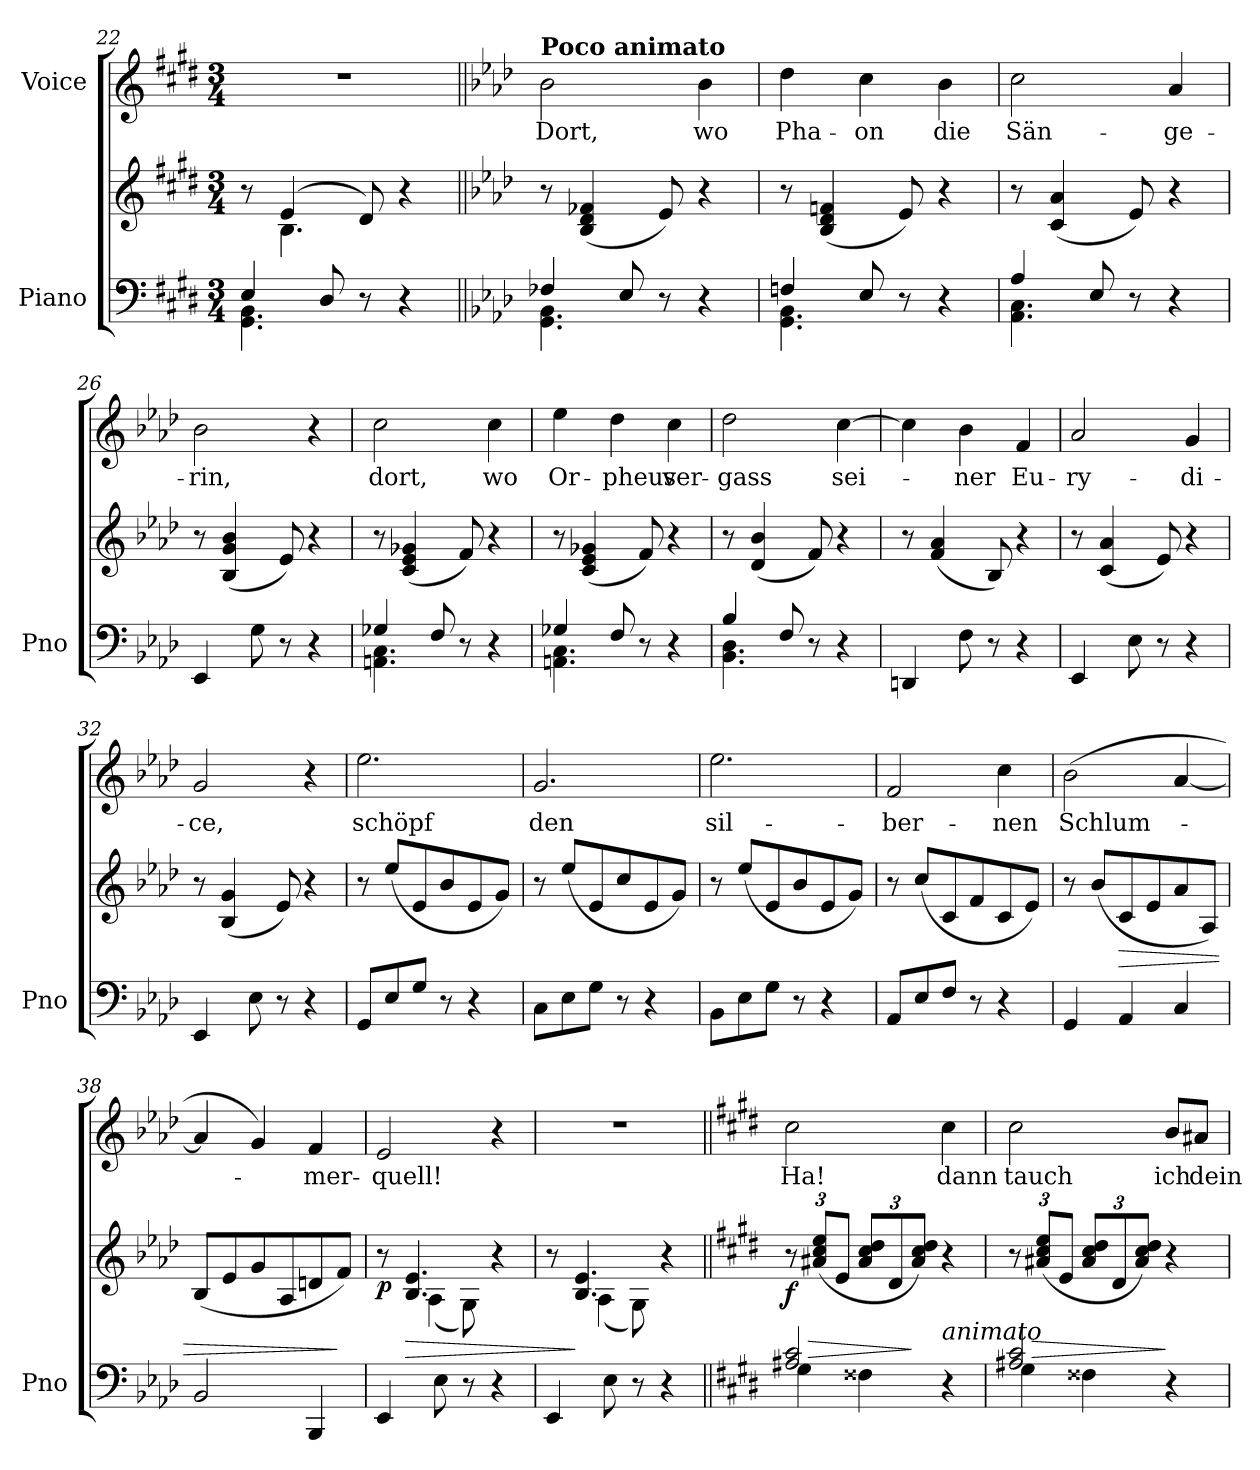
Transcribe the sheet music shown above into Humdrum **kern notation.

**kern	**kern	**dynam	**kern	**text
*part2	*part2	*part2	*part1	*part1
*staff3	*staff2	*staff2/3	*staff1	*staff1
*I"Piano	*	*	*I"Voice	*
*I'Pno	*	*	*	*
*clefF4	*clefG2	*	*clefG2	*
*k[f#c#g#d#]	*k[f#c#g#d#]	*	*k[f#c#g#d#]	*
*M3/4	*M3/4	*	*M3/4	*
=22	=22	=22	=22	=22
*^	*^	*	*	*
4.GG#\ 4.BB\	4E/	8r	8ryy	.	2.r	.
.	.	(4e/	4.B\	.	.	.
.	8D#/	.	.	.	.	.
8r	8ryy	8d#/)	.	.	.	.
4r	4ryy	4r	4ryy	.	.	.
*	*	*v	*v	*	*	*
=23||	=23||	=23||	=23||	=23||	=23||
*k[b-e-a-d-]	*	*k[b-e-a-d-]	*	*k[b-e-a-d-]	*
*	*	*^	*	*	*
!	!	!	!	!	!LO:TX:a:B:t=Poco animato	!
*	*	*v	*v	*	*	*
4.GG\ 4.BB-\	4F-X/	8r	.	2b-\	Dort,
.	.	(4B-/ 4d-/ 4f-X/	.	.	.
.	8E-/	.	.	.	.
8r	8ryy	8e-/)	.	.	.
4r	4ryy	4r	.	4b-\	wo
=24	=24	=24	=24	=24	=24
4.GG\ 4.BB-\	4Fn/	8r	.	4dd-\	Pha-
.	.	(4B-/ 4d-/ 4fn/	.	.	.
.	8E-/	.	.	4cc\	-on
8r	8ryy	8e-/)	.	.	.
4r	4ryy	4r	.	4b-\	die
=25	=25	=25	=25	=25	=25
4A-/	4.AA-\ 4.C\	8r	.	2cc\	Sän-
.	.	(4c/ 4a-/	.	.	.
8E-/	.	.	.	.	.
8r	8ryy	8e-/)	.	.	.
4r	4ryy	4r	.	4a-/	-ge-
*v	*v	*	*	*	*
=26	=26	=26	=26	=26
4EE-/	8r	.	2b-\	-rin,
.	(4B-/ 4g/ 4b-/	.	.	.
8G\	.	.	.	.
8r	8e-/)	.	.	.
4r	4r	.	4r	.
=27	=27	=27	=27	=27
*^	*	*	*	*
4G-X/	4.AAn\ 4.C\	8r	.	2cc\	dort,
.	.	(4c/ 4e-/ 4g-X/	.	.	.
8F/	.	.	.	.	.
8r	8ryy	8f/)	.	.	.
4r	4ryy	4r	.	4cc\	wo
=28	=28	=28	=28	=28	=28
4G-X/	4.AAn\ 4.C\	8r	.	4ee-\	Or-
.	.	(4c/ 4e-/ 4g-X/	.	.	.
8F/	.	.	.	4dd-\	-pheus
8r	8ryy	8f/)	.	.	.
4r	4ryy	4r	.	4cc\	ver-
=29	=29	=29	=29	=29	=29
4B-/	4.BB-\ 4.D-\	8r	.	2dd-\	-gass
.	.	(4d-/ 4b-/	.	.	.
8F/	.	.	.	.	.
8r	8ryy	8f/)	.	.	.
4r	4ryy	4r	.	[4cc\	sei-
*v	*v	*	*	*	*
=30	=30	=30	=30	=30
4DDn/	8r	.	4cc\]	.
.	(4f/ 4a-/	.	.	.
8F\	.	.	4b-\	-ner
8r	8B-/)	.	.	.
4r	4r	.	4f/	Eu-
=31	=31	=31	=31	=31
4EE-/	8r	.	2a-/	-ry-
.	(4c/ 4a-/	.	.	.
8E-\	.	.	.	.
8r	8e-/)	.	.	.
4r	4r	.	4g/	-di-
=32	=32	=32	=32	=32
4EE-/	8r	.	2g/	-ce,
.	(4B-/ 4g/	.	.	.
8E-\	.	.	.	.
8r	8e-/)	.	.	.
4r	4r	.	4r	.
=33	=33	=33	=33	=33
8GG/L	8r	.	2.ee-\	schöpf
8E-/	(8ee-/L	.	.	.
8G/J	8e-/	.	.	.
8r	8b-/	.	.	.
4r	8e-/	.	.	.
.	8g/J)	.	.	.
=34	=34	=34	=34	=34
8C\L	8r	.	2.g/	den
8E-\	(8ee-/L	.	.	.
8G\J	8e-/	.	.	.
8r	8cc/	.	.	.
4r	8e-/	.	.	.
.	8g/J)	.	.	.
=35	=35	=35	=35	=35
8BB-\L	8r	.	2.ee-\	sil-
8E-\	(8ee-/L	.	.	.
8G\J	8e-/	.	.	.
8r	8b-/	.	.	.
4r	8e-/	.	.	.
.	8g/J)	.	.	.
=36	=36	=36	=36	=36
8AA-/L	8r	.	2f/	ber-
8E-/	(8cc/L	.	.	.
8F/J	8c/	.	.	.
8r	8f/	.	.	.
4r	8c/	.	4cc\	-nen
.	8e-/J)	.	.	.
=37	=37	=37	=37	=37
4GG/	8r	.	(2b-\	Schlum-
.	(8b-/L	.	.	.
!	!	!LO:HP:b	!	!
4AA-/	8c/	>	.	.
.	8e-/	.	.	.
4C/	8a-/	.	[4a-/	.
.	8A-/J)	.	.	.
=38	=38	=38	=38	=38
2BB-/	(8B-/L	.	4a-/]	.
.	8e-/	.	.	.
.	8g/	.	4g/)	.
.	8A-/	.	.	.
4BBB-/	8dn/	.	4f/	-mer-
.	8f/J)	]	.	.
=39	=39	=39	=39	=39
*	*^	*	*	*
!	!	!	!LO:DY:b	!	!
4EE-/	8r	8ryy	p	2e-/	-quell!
!	!	!	!LO:HP:b	!	!
.	4.B-/ 4.e-/	(4A-\	>	.	.
8E-\	.	.	.	.	.
8r	.	8G\)	.	.	.
4r	4r	4ryy	.	4r	.
=40	=40	=40	=40	=40	=40
4EE-/	8r	8ryy	.	2.r	.
.	4.B-/ 4.e-/	(4A-\	]	.	.
8E-\	.	.	.	.	.
8r	.	8G\)	.	.	.
4r	4r	4ryy	.	.	.
*	*v	*v	*	*	*
=41||	=41||	=41||	=41||	=41||
*k[f#c#g#d#]	*k[f#c#g#d#]	*	*k[f#c#g#d#]	*
*^	*	*	*	*
*	*	*Xbrackettup	*	*	*
*	*	*^	*	*	*
!	!	!	!	!LO:DY:b	!	!
*	*	*v	*v	*	*	*
2A#X/ 2c#/	4G#\	12r	f	2cc#\	Ha!
!	!	!	!LO:HP:b	!	!
.	.	(12a#X/ 12cc#/ 12ee/L	>	.	.
.	.	12e/J	.	.	.
.	4F##X\	12a#/ 12cc#/ 12dd#/L	.	.	.
.	.	12d#/	.	.	.
.	.	12a#/ 12cc#/ 12dd#/J)	]	.	.
!LO:TX:i:t=animato	!	!	!	!	!
4r	4ryy	4r	.	4cc#\	dann
=42	=42	=42	=42	=42	=42
2A#X/ 2c#/	4G#\	12r	.	2cc#\	tauch
!	!	!	!LO:HP:b	!	!
.	.	(12a#X/ 12cc#/ 12ee/L	>	.	.
.	.	12e/J	.	.	.
.	4F##X\	12a#/ 12cc#/ 12dd#/L	.	.	.
.	.	12d#/	.	.	.
.	.	12a#/ 12cc#/ 12dd#/J)	.	.	.
4r	4ryy	4r	]	8b/L	ich
.	.	.	.	8a#X/J	dein
*v	*v	*	*	*	*
=	=	=	=	=
*-	*-	*-	*-	*-
